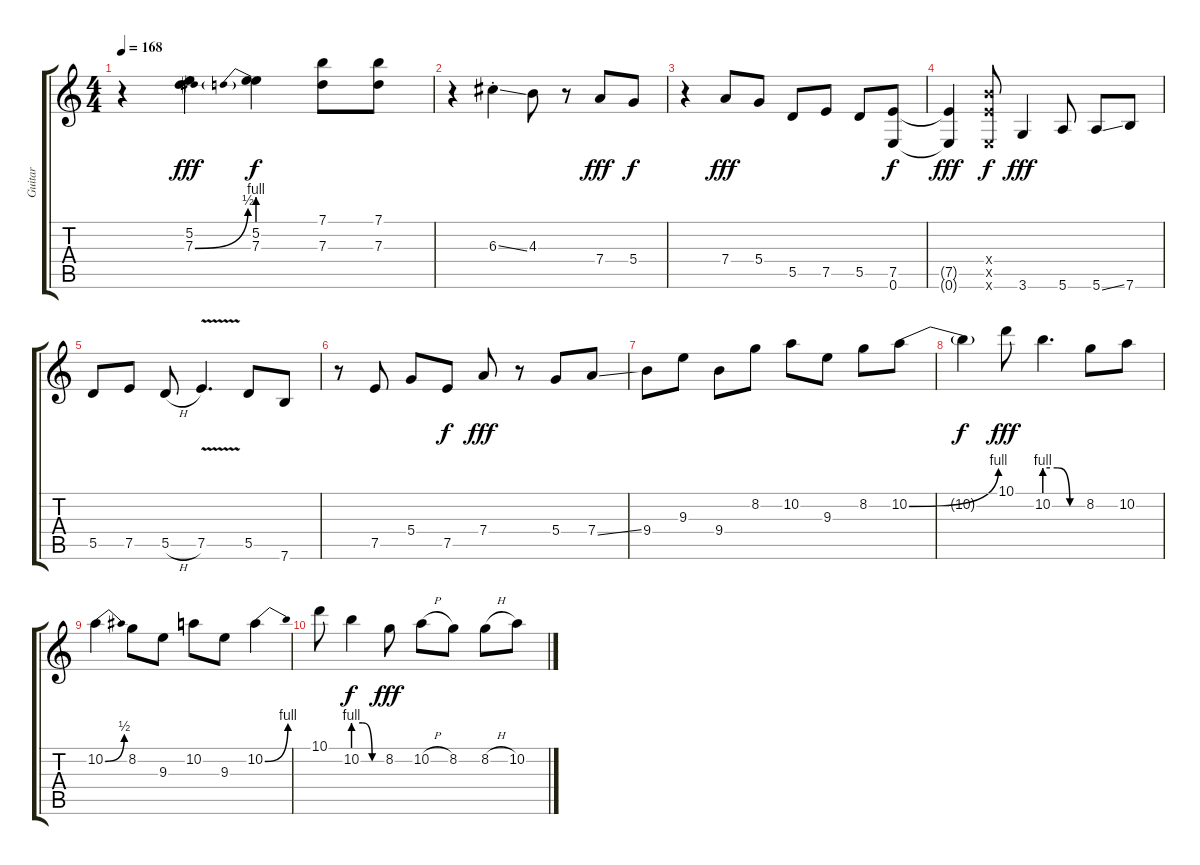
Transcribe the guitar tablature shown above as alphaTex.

\track ("Guitar" "Guitar") {instrument overdrivenguitar}
\staff {score tabs}
\tuning (E4 B3 G3 D3 A2 E2) {hide}
\ts (4 4)
\tempo 168
\clef g2
\ks c
r.4{dy f} (5.2 7.3{be (bend 0 0 60 2)}).4{dy fff} (5.2 7.3{be (prebend 0 4 60 4)}).4{dy f} (7.1 7.3).8 (7.1 7.3).8 |
r.4 6.3{ss st}.4 4.3.8 r.8 7.4.8{dy fff} 5.4.8{dy f} |
r.4 7.4.8{dy fff} 5.4.8 5.5.8 7.5.8 5.5.8 (7.5 0.6).8{dy f} |
(7.5{t} 0.6{t}).4{dy fff} (9.4{x} 7.5{x} 0.6{x}).8{dy f} 3.6.4{dy fff} 5.6.8 5.6{ss}.8 7.6.8 |
5.5.8 7.5.8 5.5{h}.8 7.5{v}.4{d} 5.5.8 7.6.8 |
r.8 7.5.8 5.4.8 7.5.8{dy f} 7.4.8{dy fff} r.8 5.4.8 7.4{ss}.8 |
9.4.8 9.3.8 9.4.8 8.2.8 10.2.8 9.3.8 8.2.8 10.2{be (bend 0 0 60 4)}.8 |
10.2{t}.4{dy f} 10.1.8{dy fff} 10.2{be (custom 0 4 20 4 40 0 60 0)}.4{d} 8.2.8 10.2.8 |
10.2{be (bend 0 0 60 2)}.4 8.2.8 9.3.8 10.2.8 9.3.8 10.2{be (bend 0 0 60 4)}.4 |
10.1.8 10.2{be (custom 0 4 20 4 40 0 60 0)}.4{dy f} 8.2.8{dy fff} 10.2{h}.8 8.2.8 8.2{h}.8 10.2.8
